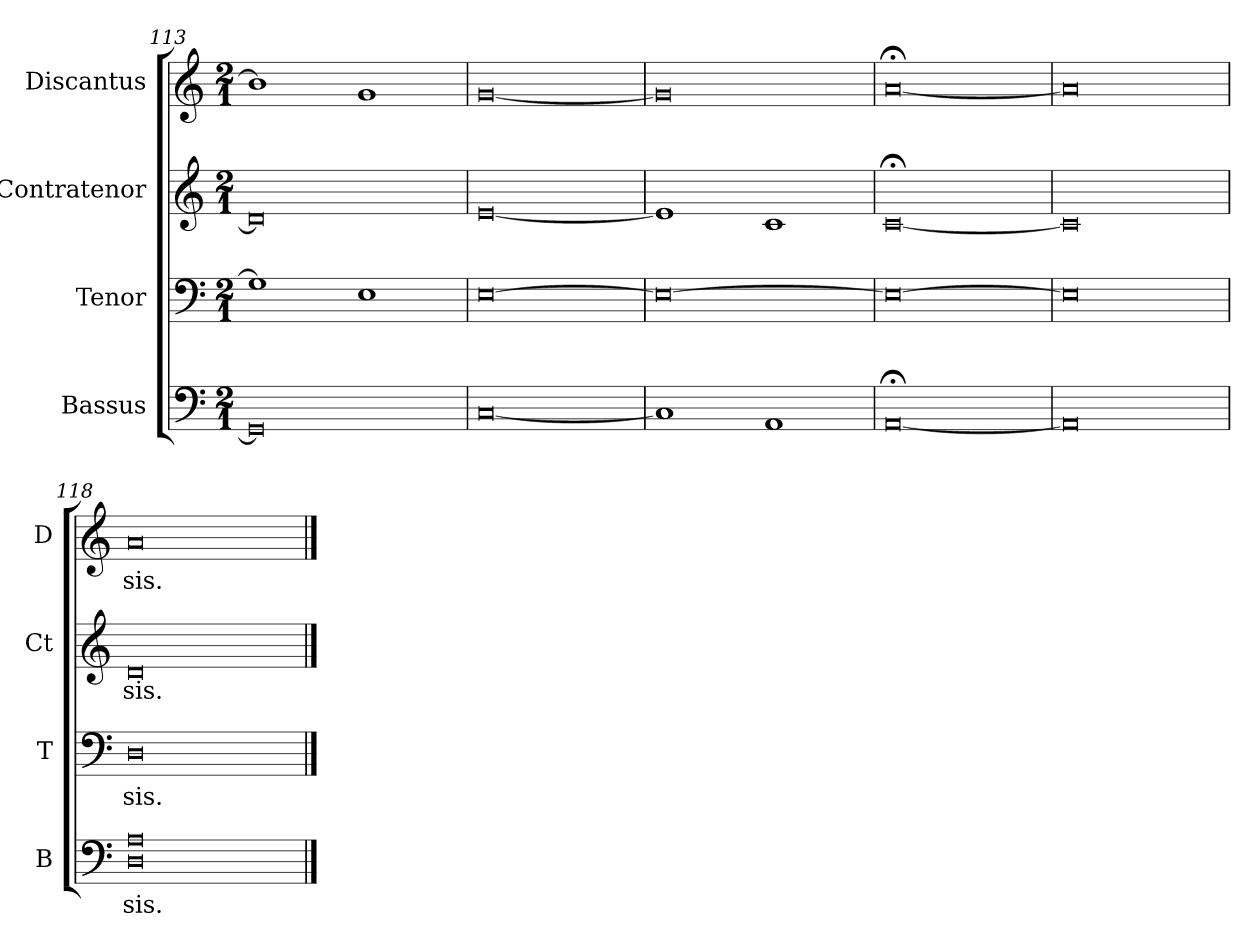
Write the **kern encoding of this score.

**kern	**text	**kern	**text	**kern	**text	**kern	**text
*part4	*part4	*part3	*part3	*part2	*part2	*part1	*part1
*staff4	*staff4	*staff3	*staff3	*staff2	*staff2	*staff1	*staff1
*I"Bassus	*	*I"Tenor	*	*I"Contratenor	*	*I"Discantus	*
*I'B	*	*I'T	*	*I'Ct	*	*I'D	*
*clefF4	*	*clefF4	*	*clefG2	*	*clefG2	*
*k[]	*	*k[]	*	*k[]	*	*k[]	*
*M2/1	*	*M2/1	*	*M2/1	*	*M2/1	*
=113	=113	=113	=113	=113	=113	=113	=113
0GG]	.	1G]	.	0d]	.	1b]	.
.	.	1E	.	.	.	1g	.
=114	=114	=114	=114	=114	=114	=114	=114
[0C	.	[0E	.	[0e	.	[0g	.
=115	=115	=115	=115	=115	=115	=115	=115
1C]	.	0E_	.	1e]	.	0g]	.
1AA	.	.	.	1c	.	.	.
=116	=116	=116	=116	=116	=116	=116	=116
[0AA;<	.	0E_	.	[0c;<	.	[0a;<	.
=117	=117	=117	=117	=117	=117	=117	=117
0AA]	.	0E]	.	0c]	.	0a]	.
=118	=118	=118	=118	=118	=118	=118	=118
*^	*	*	*	*	*	*	*
0D\	0A/	-sis.	0D	-sis.	0d	-sis.	0a	-sis.
*v	*v	*	*	*	*	*	*	*
==	==	==	==	==	==	==	==
*-	*-	*-	*-	*-	*-	*-	*-
